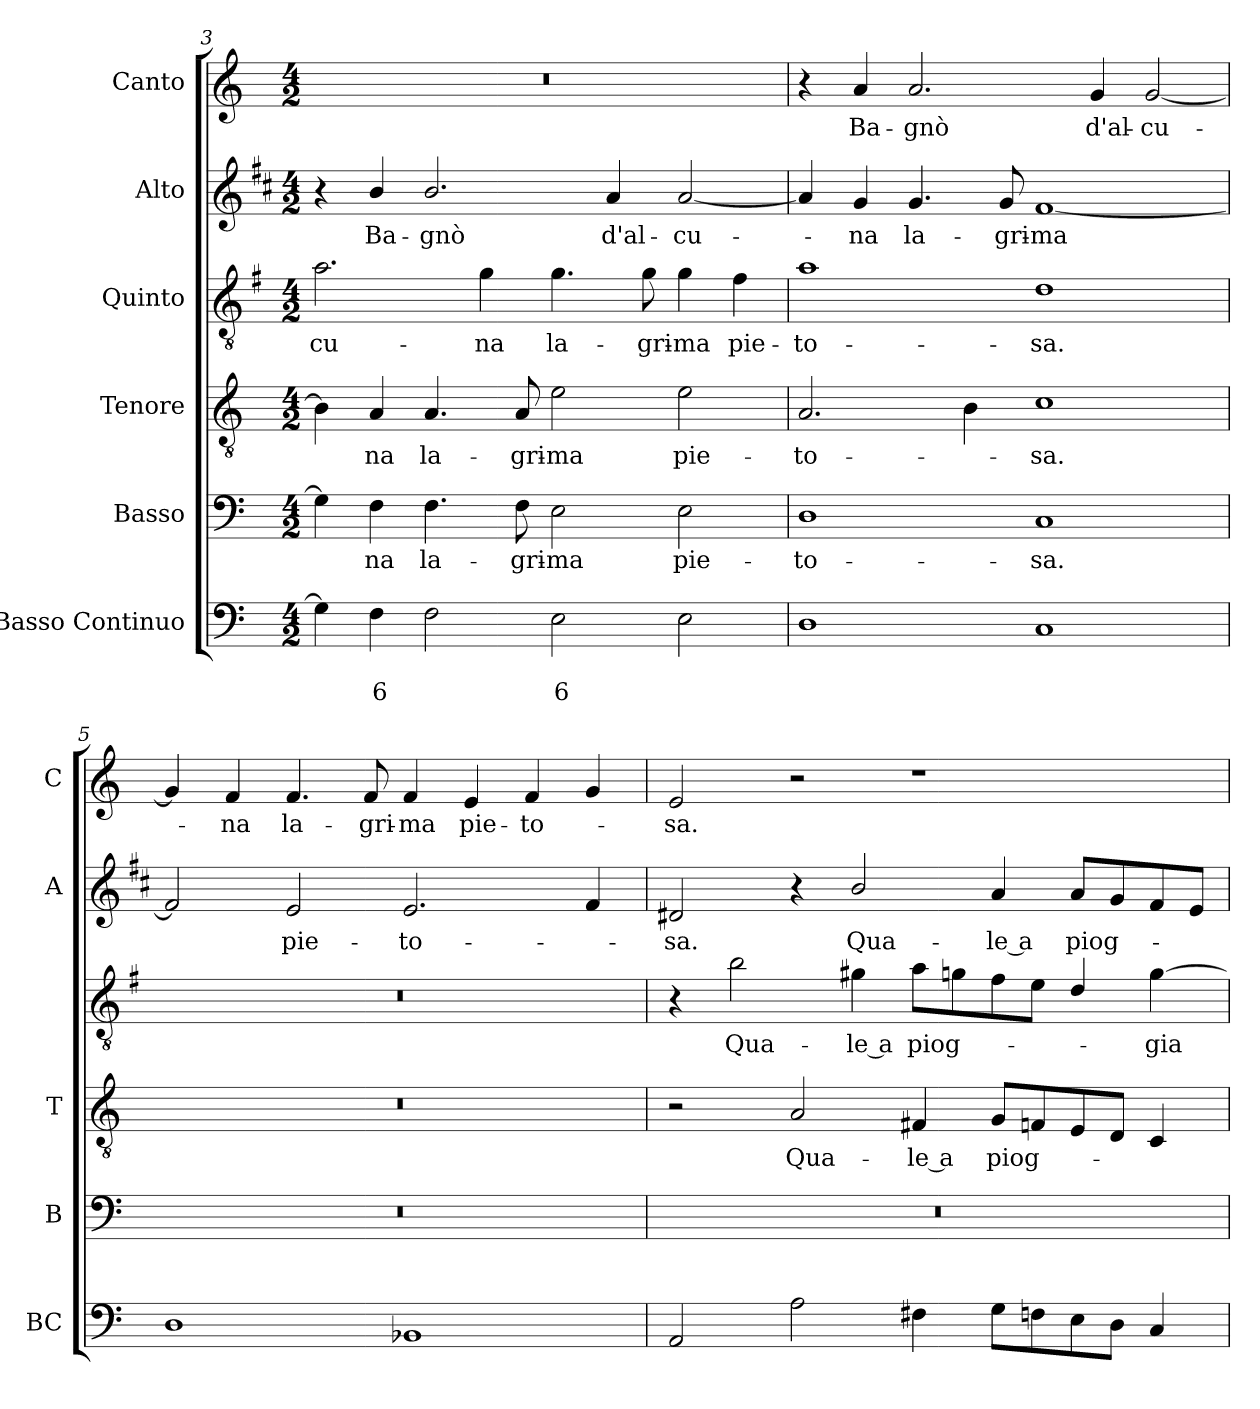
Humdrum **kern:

**kern	**text	**text	**kern	**text	**kern	**text	**kern	**text	**kern	**text	**kern	**text
*part6	*part6	*part6	*part5	*part5	*part4	*part4	*part3	*part3	*part2	*part2	*part1	*part1
*staff6	*staff6	*staff6	*staff5	*staff5	*staff4	*staff4	*staff3	*staff3	*staff2	*staff2	*staff1	*staff1
*I"Basso Continuo	*	*	*I"Basso	*	*I"Tenore	*	*I"Quinto	*	*I"Alto	*	*I"Canto	*
*I'BC	*	*	*I'B	*	*I'T	*	*	*	*I'A	*	*I'C	*
!!LO:LB:g=z
*clefF4	*	*	*clefF4	*	*clefGv2	*	*clefGv2	*	*clefG2	*	*clefG2	*
*	*	*	*	*	*	*	*ITrd4c7	*	*ITrd1c2	*	*	*
*k[]	*	*	*k[]	*	*k[]	*	*k[]	*	*k[]	*	*k[]	*
*C:	*	*	*C:	*	*C:	*	*C:	*	*C:	*	*C:	*
*M4/2	*	*	*M4/2	*	*M4/2	*	*M4/2	*	*M4/2	*	*M4/2	*
=3	=3	=3	=3	=3	=3	=3	=3	=3	=3	=3	=3	=3
!	!	!	!	!	!	!	!	!LO:LY:b	!	!	!	!
4G\]	.	.	4G\]	.	4B\]	.	2.d\	-cu-	4r	.	0r	.
!	!	!LO:LY:b	!	!LO:LY:b	!	!LO:LY:b	!	!	!	!LO:LY:b	!	!
4F\	.	6	4F\	-na	4A/	-na	.	.	4a/	Ba-	.	.
!	!	!	!	!LO:LY:b	!	!LO:LY:b	!	!	!	!LO:LY:b	!	!
2F\	.	.	4.F\	la-	4.A/	la-	.	.	2.a/	-gnò	.	.
!	!	!	!	!	!	!	!	!LO:LY:b	!	!	!	!
.	.	.	.	.	.	.	4c\	-na	.	.	.	.
!	!	!	!	!LO:LY:b	!	!LO:LY:b	!	!	!	!	!	!
.	.	.	8F\	-gri-	8A/	-gri-	.	.	.	.	.	.
!	!	!LO:LY:b	!	!LO:LY:b	!	!LO:LY:b	!	!LO:LY:b	!	!	!	!
2E\	.	6	2E\	-ma	2e\	-ma	4.c\	la-	.	.	.	.
!	!	!	!	!	!	!	!	!	!	!LO:LY:b	!	!
.	.	.	.	.	.	.	.	.	4g/	d'al-	.	.
!	!	!	!	!	!	!	!	!LO:LY:b	!	!	!	!
.	.	.	.	.	.	.	8c\	-gri-	.	.	.	.
!	!	!	!	!LO:LY:b	!	!LO:LY:b	!	!LO:LY:b	!	!LO:LY:b	!	!
2E\	.	.	2E\	pie-	2e\	pie-	4c\	-ma	[2g/	-cu-	.	.
!	!	!	!	!	!	!	!	!LO:LY:b	!	!	!	!
.	.	.	.	.	.	.	4B\	pie-	.	.	.	.
=4	=4	=4	=4	=4	=4	=4	=4	=4	=4	=4	=4	=4
!	!	!	!	!LO:LY:b	!	!LO:LY:b	!	!LO:LY:b	!	!	!	!
1D	.	.	1D	-to-	2.A/	-to-	1d	-to-	4g/]	.	4r	.
!	!	!	!	!	!	!	!	!	!	!LO:LY:b	!	!LO:LY:b
.	.	.	.	.	.	.	.	.	4f/	-na	4a/	Ba-
!	!	!	!	!	!	!	!	!	!	!LO:LY:b	!	!LO:LY:b
.	.	.	.	.	.	.	.	.	4.f/	la-	2.a/	-gnò
.	.	.	.	.	4B\	.	.	.	.	.	.	.
!	!	!	!	!	!	!	!	!	!	!LO:LY:b	!	!
.	.	.	.	.	.	.	.	.	8f/	-gri-	.	.
!	!	!	!	!LO:LY:b	!	!LO:LY:b	!	!LO:LY:b	!	!LO:LY:b	!	!
1C	.	.	1C	-sa.	1c	-sa.	1G	-sa.	[1e	-ma	.	.
!	!	!	!	!	!	!	!	!	!	!	!	!LO:LY:b
.	.	.	.	.	.	.	.	.	.	.	4g/	d'al-
!	!	!	!	!	!	!	!	!	!	!	!	!LO:LY:b
.	.	.	.	.	.	.	.	.	.	.	[2g/	-cu-
=5	=5	=5	=5	=5	=5	=5	=5	=5	=5	=5	=5	=5
1D	.	.	0r	.	0r	.	0r	.	2e/]	.	4g/]	.
!	!	!	!	!	!	!	!	!	!	!	!	!LO:LY:b
.	.	.	.	.	.	.	.	.	.	.	4f/	-na
!	!	!	!	!	!	!	!	!	!	!LO:LY:b	!	!LO:LY:b
.	.	.	.	.	.	.	.	.	2d/	pie-	4.f/	la-
!	!	!	!	!	!	!	!	!	!	!	!	!LO:LY:b
.	.	.	.	.	.	.	.	.	.	.	8f/	-gri-
!	!	!	!	!	!	!	!	!	!	!LO:LY:b	!	!LO:LY:b
1BB-X	.	.	.	.	.	.	.	.	2.d/	-to-	4f/	-ma
!	!	!	!	!	!	!	!	!	!	!	!	!LO:LY:b
.	.	.	.	.	.	.	.	.	.	.	4e/	pie-
!	!	!	!	!	!	!	!	!	!	!	!	!LO:LY:b
.	.	.	.	.	.	.	.	.	.	.	4f/	-to-
.	.	.	.	.	.	.	.	.	4e/	.	4g/	.
=6	=6	=6	=6	=6	=6	=6	=6	=6	=6	=6	=6	=6
!	!	!	!	!	!	!	!	!	!	!LO:LY:b	!	!LO:LY:b
2AA/	.	.	0r	.	2r	.	4r	.	2c#X/	-sa.	2e/	-sa.
!	!	!	!	!	!	!	!	!LO:LY:b	!	!	!	!
.	.	.	.	.	.	.	2e\	Qua-	.	.	.	.
!	!	!	!	!	!	!LO:LY:b	!	!	!	!	!	!
2A\	.	.	.	.	2A/	Qua-	.	.	4r	.	2r	.
!	!	!	!	!	!	!	!	!LO:LY:b	!	!LO:LY:b	!	!
.	.	.	.	.	.	.	4c#X\	-le a	2a/	Qua-	.	.
!	!	!	!	!	!	!LO:LY:b	!	!LO:LY:b	!	!	!	!
4F#X\	.	.	.	.	4F#X/	-le a	8d\L	piog-	.	.	1r	.
.	.	.	.	.	.	.	8cn\	.	.	.	.	.
!	!	!	!	!	!	!LO:LY:b	!	!	!	!LO:LY:b	!	!
8G\L	.	.	.	.	8G/L	piog-	8B\	.	4g/	-le a	.	.
8Fn\	.	.	.	.	8Fn/	.	8A\J	.	.	.	.	.
!	!	!	!	!	!	!	!	!	!	!LO:LY:b	!	!
8E\	.	.	.	.	8E/	.	4G/	.	8g/L	piog-	.	.
8D\J	.	.	.	.	8D/J	.	.	.	8f/	.	.	.
!	!	!	!	!	!	!	!	!LO:LY:b	!	!	!	!
4C/	.	.	.	.	4C/	.	[4c\	-gia	8e/	.	.	.
.	.	.	.	.	.	.	.	.	8d/J	.	.	.
=	=	=	=	=	=	=	=	=	=	=	=	=
*-	*-	*-	*-	*-	*-	*-	*-	*-	*-	*-	*-	*-
